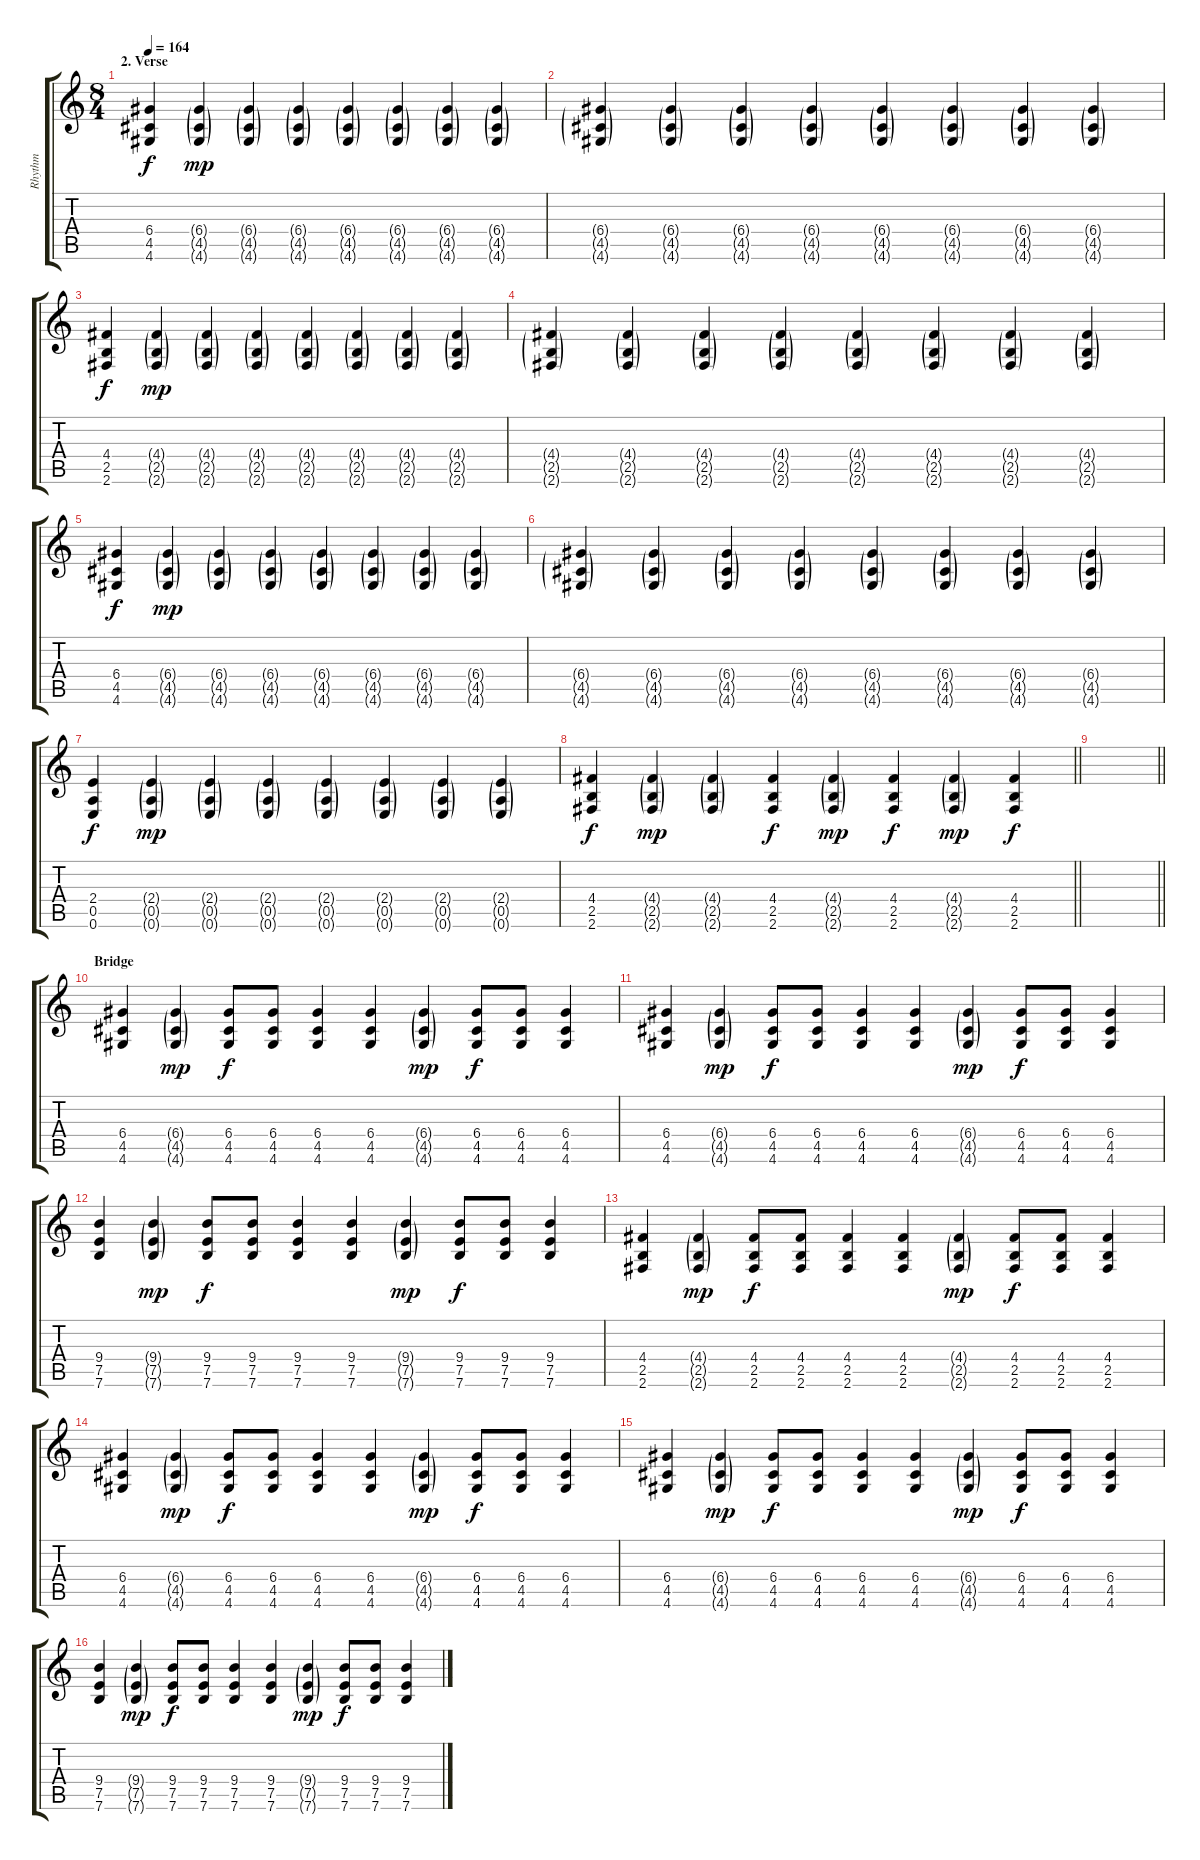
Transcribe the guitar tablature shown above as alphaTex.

\track ("Rhythm" "Rhythm") {instrument distortionguitar}
\staff {score tabs}
\tuning (E4 B3 G3 D3 A2 E2) {hide}
\ts (8 4)
\section ("" "2. Verse")
\tempo 164
\clef g2
\ks c
(6.4 4.5 4.6).4{dy f} (6.4{g} 4.5{g} 4.6{g}).4{dy mp} (6.4{g} 4.5{g} 4.6{g}).4 (6.4{g} 4.5{g} 4.6{g}).4 (6.4{g} 4.5{g} 4.6{g}).4 (6.4{g} 4.5{g} 4.6{g}).4 (6.4{g} 4.5{g} 4.6{g}).4 (6.4{g} 4.5{g} 4.6{g}).4 |
(6.4{g} 4.5{g} 4.6{g}).4 (6.4{g} 4.5{g} 4.6{g}).4 (6.4{g} 4.5{g} 4.6{g}).4 (6.4{g} 4.5{g} 4.6{g}).4 (6.4{g} 4.5{g} 4.6{g}).4 (6.4{g} 4.5{g} 4.6{g}).4 (6.4{g} 4.5{g} 4.6{g}).4 (6.4{g} 4.5{g} 4.6{g}).4 |
(4.4 2.5 2.6).4{dy f} (4.4{g} 2.5{g} 2.6{g}).4{dy mp} (4.4{g} 2.5{g} 2.6{g}).4 (4.4{g} 2.5{g} 2.6{g}).4 (4.4{g} 2.5{g} 2.6{g}).4 (4.4{g} 2.5{g} 2.6{g}).4 (4.4{g} 2.5{g} 2.6{g}).4 (4.4{g} 2.5{g} 2.6{g}).4 |
(4.4{g} 2.5{g} 2.6{g}).4 (4.4{g} 2.5{g} 2.6{g}).4 (4.4{g} 2.5{g} 2.6{g}).4 (4.4{g} 2.5{g} 2.6{g}).4 (4.4{g} 2.5{g} 2.6{g}).4 (4.4{g} 2.5{g} 2.6{g}).4 (4.4{g} 2.5{g} 2.6{g}).4 (4.4{g} 2.5{g} 2.6{g}).4 |
(6.4 4.5 4.6).4{dy f} (6.4{g} 4.5{g} 4.6{g}).4{dy mp} (6.4{g} 4.5{g} 4.6{g}).4 (6.4{g} 4.5{g} 4.6{g}).4 (6.4{g} 4.5{g} 4.6{g}).4 (6.4{g} 4.5{g} 4.6{g}).4 (6.4{g} 4.5{g} 4.6{g}).4 (6.4{g} 4.5{g} 4.6{g}).4 |
(6.4{g} 4.5{g} 4.6{g}).4 (6.4{g} 4.5{g} 4.6{g}).4 (6.4{g} 4.5{g} 4.6{g}).4 (6.4{g} 4.5{g} 4.6{g}).4 (6.4{g} 4.5{g} 4.6{g}).4 (6.4{g} 4.5{g} 4.6{g}).4 (6.4{g} 4.5{g} 4.6{g}).4 (6.4{g} 4.5{g} 4.6{g}).4 |
(2.4 0.5 0.6).4{dy f} (2.4{g} 0.5{g} 0.6{g}).4{dy mp} (2.4{g} 0.5{g} 0.6{g}).4 (2.4{g} 0.5{g} 0.6{g}).4 (2.4{g} 0.5{g} 0.6{g}).4 (2.4{g} 0.5{g} 0.6{g}).4 (2.4{g} 0.5{g} 0.6{g}).4 (2.4{g} 0.5{g} 0.6{g}).4 |
\barLineRight lightlight
(4.4 2.5 2.6).4{dy f} (4.4{g} 2.5{g} 2.6{g}).4{dy mp} (4.4{g} 2.5{g} 2.6{g}).4 (4.4 2.5 2.6).4{dy f} (4.4{g} 2.5{g} 2.6{g}).4{dy mp} (4.4 2.5 2.6).4{dy f} (4.4{g} 2.5{g} 2.6{g}).4{dy mp} (4.4 2.5 2.6).4{dy f} |
\barLineRight lightlight
|
\section ("" "Bridge")
(6.4 4.5 4.6).4 (6.4{g} 4.5{g} 4.6{g}).4{dy mp} (6.4 4.5 4.6).8{dy f} (6.4 4.5 4.6).8 (6.4 4.5 4.6).4 (6.4 4.5 4.6).4 (6.4{g} 4.5{g} 4.6{g}).4{dy mp} (6.4 4.5 4.6).8{dy f} (6.4 4.5 4.6).8 (6.4 4.5 4.6).4 |
(6.4 4.5 4.6).4 (6.4{g} 4.5{g} 4.6{g}).4{dy mp} (6.4 4.5 4.6).8{dy f} (6.4 4.5 4.6).8 (6.4 4.5 4.6).4 (6.4 4.5 4.6).4 (6.4{g} 4.5{g} 4.6{g}).4{dy mp} (6.4 4.5 4.6).8{dy f} (6.4 4.5 4.6).8 (6.4 4.5 4.6).4 |
(9.4 7.5 7.6).4 (9.4{g} 7.5{g} 7.6{g}).4{dy mp} (9.4 7.5 7.6).8{dy f} (9.4 7.5 7.6).8 (9.4 7.5 7.6).4 (9.4 7.5 7.6).4 (9.4{g} 7.5{g} 7.6{g}).4{dy mp} (9.4 7.5 7.6).8{dy f} (9.4 7.5 7.6).8 (9.4 7.5 7.6).4 |
(4.4 2.5 2.6).4 (4.4{g} 2.5{g} 2.6{g}).4{dy mp} (4.4 2.5 2.6).8{dy f} (4.4 2.5 2.6).8 (4.4 2.5 2.6).4 (4.4 2.5 2.6).4 (4.4{g} 2.5{g} 2.6{g}).4{dy mp} (4.4 2.5 2.6).8{dy f} (4.4 2.5 2.6).8 (4.4 2.5 2.6).4 |
(6.4 4.5 4.6).4 (6.4{g} 4.5{g} 4.6{g}).4{dy mp} (6.4 4.5 4.6).8{dy f} (6.4 4.5 4.6).8 (6.4 4.5 4.6).4 (6.4 4.5 4.6).4 (6.4{g} 4.5{g} 4.6{g}).4{dy mp} (6.4 4.5 4.6).8{dy f} (6.4 4.5 4.6).8 (6.4 4.5 4.6).4 |
(6.4 4.5 4.6).4 (6.4{g} 4.5{g} 4.6{g}).4{dy mp} (6.4 4.5 4.6).8{dy f} (6.4 4.5 4.6).8 (6.4 4.5 4.6).4 (6.4 4.5 4.6).4 (6.4{g} 4.5{g} 4.6{g}).4{dy mp} (6.4 4.5 4.6).8{dy f} (6.4 4.5 4.6).8 (6.4 4.5 4.6).4 |
(9.4 7.5 7.6).4 (9.4{g} 7.5{g} 7.6{g}).4{dy mp} (9.4 7.5 7.6).8{dy f} (9.4 7.5 7.6).8 (9.4 7.5 7.6).4 (9.4 7.5 7.6).4 (9.4{g} 7.5{g} 7.6{g}).4{dy mp} (9.4 7.5 7.6).8{dy f} (9.4 7.5 7.6).8 (9.4 7.5 7.6).4
